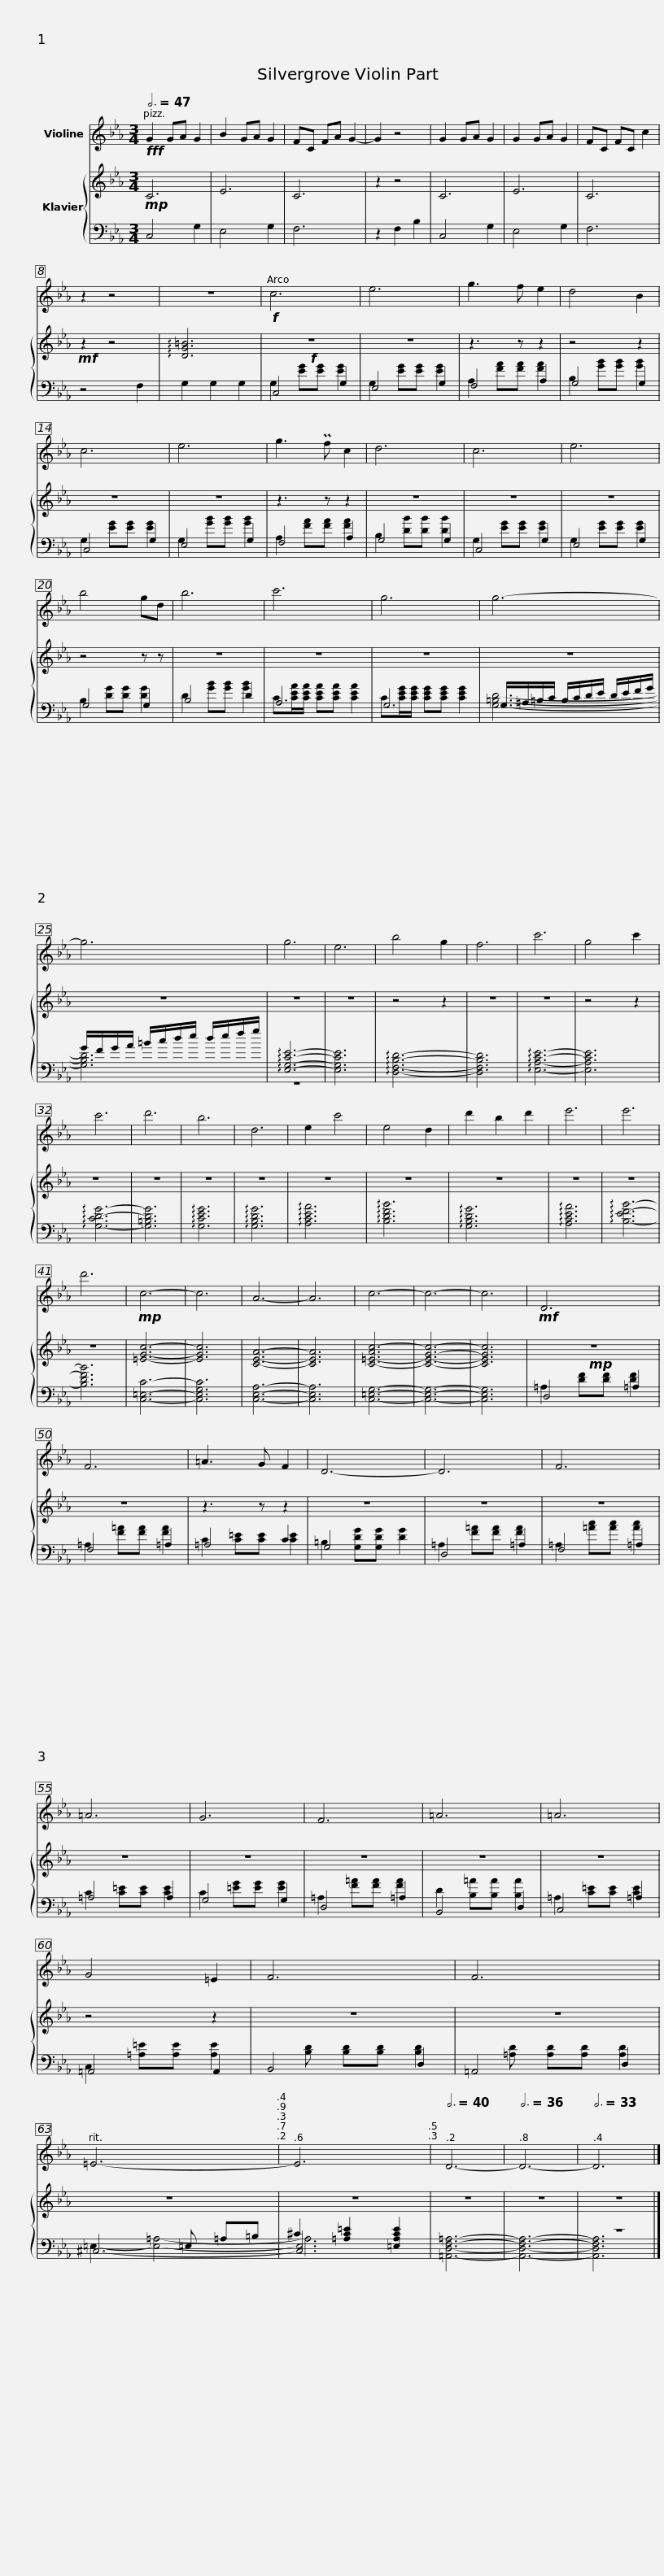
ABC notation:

X:1
%%score 1 { ( 2 3 ) | ( 4 5 6 ) }
L:1/8
Q:3/4=47
M:3/4
I:linebreak $
K:Eb
V:1 treble
V:2 treble
V:3 treble
V:4 bass
V:5 bass
V:6 bass
V:1
!fff! G2 GA G2 | B2 GA G2 | FC FA G2- | G2 z4 | G2 GA G2 | %5
 G2 GA G2 | FC FC c2 | z2 z4 | z6 |$!f! c6 | %10
 e6 | g3 f e2 | d4 B2 | c6 | e6 |$ %15
 g3 Pf c2 | d6 | c6 | e6 | b4 gd | %20
 b6 |$ c'6 | g6 | g6- |$ g6 | %25
 g6 | e6 | b4 g2 | f6 | c'6 | %30
 g4 c'2 | c'6 | d'6 |$ b6 | d6 | %35
 e2 c'4 | e4 d2 | d'2 b2 d'2 | e'6 | e'6 | %40
 d'6 |!mp! c6- | c6 | A6- | A6 | %45
 c6- | c6- |$ c6 |!mf! D6 | F6 | %50
 =A3 G F2 | D6- | D6 |$ F6 | =A6 | %55
 G6 | F6 | =A6 |$ =A6 | G4 =E2 | %60
 F6 | F6 |[Q:3/4=47] =E6-[Q:3/4=46][Q:3/4=45][Q:3/4=45][Q:3/4=44][Q:3/4=44] |$[Q:3/4=43] E6[Q:3/4=42][Q:3/4=41] |[Q:3/4=40] D6- | %65
[Q:3/4=36] D6- |[Q:3/4=33] D6 |] %67
V:2
!mp! x2 x x x2 | x2 x x x2 | x x x x x2 | z2 z4 | x2 x x x2 | %5
 x2 x x x2 | x x x x x2 |!mf! z2 z4 | !arpeggio![DG=B]6 |$!f! z6 | %10
 z6 | z3 z z2 | z4 z2 | z6 | z6 |$ %15
 z3 z z2 | z6 | z6 | z6 | z4 z z | %20
 z6 |$ z6 | z6 | z6 |$ z6 | %25
 z6 | z6 | z4 z2 | z6 | z6 | %30
 z4 z2 | z6 | z6 |$ z6 | z6 | %35
 z6 | z6 | z6 | z6 | z6 | %40
 z6 | [=EGc]6- | [EGc]6 | [CEA]6- | [CEA]6 | %45
 [C-=E-Ac-]6 | [CEGc]6- |$ [CEGc]6 |!mp! z6 | z6 | %50
 z3 z z2 | z6 | z6 |$ z6 | z6 | %55
 z6 | z6 | z6 |$ z6 | z4 z2 | %60
 z6 | z6 | z6 |$ z6 | z6 | %65
 z6 | z6 |] %67
V:3
 C6 | E6 | C6 | x6 | C6 | %5
 E6 | C6 | x6 | x6 |$ x6 | %10
 x6 | x6 | x6 | x6 | x6 |$ %15
 x6 | x6 | x6 | x6 | x6 | %20
 x6 |$ x6 | x6 | x6 |$ x6 | %25
 x6 | x6 | x6 | x6 | x6 | %30
 x6 | x6 | x6 |$ x6 | x6 | %35
 x6 | x6 | x6 | x6 | x6 | %40
 x6 | x6 | x6 | x6 | x6 | %45
 x6 | x6 |$ x6 | x6 | x6 | %50
 x6 | x6 | x6 |$ x6 | x6 | %55
 x6 | x6 | x6 |$ x6 | x6 | %60
 x6 | x6 | x6 |$ x6 | x6 | %65
 x6 | x6 |] %67
V:4
 C,4 G,2 | E,4 G,2 | F,6 | z2 F,2 B,2 | C,4 G,2 | %5
 E,4 G,2 | F,6 | z4 F,2 | G,2 G,2 G,2 |$ C,4 G,2 | %10
 E,4 G,2 | F,4 A,2 | G,4 G,2 | C,4 G,2 | E,4 G,2 |$ %15
 F,4 A,2 | G,4 G,2 | C,4 G,2 | E,4 G,2 | G,4 G,2 | %20
 B,4 D2 |$ A,6 | G,6 | G,/=A,/=B,/C/ B,/C/D/E/ D/E/F/G/ |$ G/F/G/A/ =B/c/d/e/ d/e/f/g/ | %25
 !arpeggio![E,G,CE]6- | [E,G,CE]6 | !arpeggio![D,F,B,D]6- | [D,F,B,D]6 | !arpeggio![E,A,CE]6- | %30
 [E,A,CE]6 | !arpeggio![G,-CD-G-]6 | [G,=B,DG]6 |$ !arpeggio![G,CEG]6 | !arpeggio![G,B,DG]6 | %35
 !arpeggio![A,CEA]6 | !arpeggio![B,DFB]6 | !arpeggio![G,B,DG]6 | !arpeggio![A,CEA]6 | !arpeggio![B,-EF-B-]6 | %40
 [B,DFB]6 | [C,=E,C]6- | [C,E,G,C]6 | [C,E,A,]6- | [C,E,A,]6 | %45
 [C,=E,G,]6- | [C,E,G,]6- |$ [C,E,G,]6 | D,4 =A,2 | F,4 =A,2 | %50
 =A,4 C2 | G,4 x2 | D,4 =A,2 |$ F,4 =A,2 | =A,4 A,2 | %55
 G,4 G,2 | D,4 =A,2 | B,,4 D,2 |$ C,4 =A,2 | =A,,4 A,,2 | %60
 B,,4 D,2 | =A,,4 D,2 | x x x =E, =A,=B, |$ ^C2 [=A,C=E]2 [=E,A,CE]2 | x6 | %65
 x6 | z6 |] %67
V:5
 x6 | x6 | x6 | x6 | x6 | %5
 x6 | x6 | x6 | x6 |$ G,2 [EG][EG] [EG]2 | %10
 G,2 [EG][EG] [EG]2 | A,2 [FA][FA] [FA]2 | B,2 [GB][GB] [GB]2 | G,2 [EG][EG] [EG]2 | G,2 [GB][GB] [GB]2 |$ %15
 A,2 [FA][FA] [FA]2 | B,2 [DB][DB] [DB]2 | G,2 [EG][EG] [EG]2 | G,2 [EG][EG] [EG]2 | B,2 [DG][DG] [DG]2 | %20
 D2 [GB][GB] [GB]2 |$ C[CEA]/[CEA]/ [CEA][CEA] [CEA]2 | C[CEG]/[CEG]/ [CEG][CEG] [CEG]2 | [G,=B,D]6- |$ [G,B,D]6 | %25
 z6 | x6 | x6 | x6 | x6 | %30
 x6 | x6 | x6 |$ x6 | x6 | %35
 x6 | x6 | x6 | x6 | x6 | %40
 x6 | x6 | x6 | x6 | x6 | %45
 x6 | x6 |$ x6 | =A,2 [DF][DF] [DF]2 | =A,2 [F=A][FA] [FA]2 | %50
 C2 [C=E][CE] [CE]2 | =B,2 [G,DG][G,DG] [DG]2 | =A,2 [F=A][FA] [FA]2 |$ =A,2 [=Ac][Ac] [Ac]2 | C2 [C=E][CE] [CE]2 | %55
 C2 [=EG][EG] [EG]2 | =A,2 [F=A][FA] [FA]2 | D2 [B,=A][B,A] [B,A]2 |$ =A,2 [C=E][CE] [CE]2 | C,2 [=A,=E][A,E] [A,E]2 | %60
 x [B,D] [B,D][B,D] [B,D]2 | x [=A,D] [A,D][A,D] [A,D]2 | ^C,6- |$ [C,E,]6 | [=A,,D,F,=A,]6- | %65
 [A,,D,F,A,]6- | [A,,D,F,A,]6 |] %67
V:6
 x6 | x6 | x6 | x6 | x6 | %5
 x6 | x6 | x6 | x6 |$ x6 | %10
 x6 | x6 | x6 | x6 | x6 |$ %15
 x6 | x6 | x6 | x6 | x6 | %20
 x6 |$ x6 | x6 | x6 |$ x6 | %25
 x6 | x6 | x6 | x6 | x6 | %30
 x6 | x6 | x6 |$ x6 | x6 | %35
 x6 | x6 | x6 | x6 | x6 | %40
 x6 | x6 | x6 | x6 | x6 | %45
 x6 | x6 |$ x6 | x6 | x6 | %50
 x6 | x6 | x6 |$ x6 | x6 | %55
 x6 | x6 | x6 |$ x6 | x6 | %60
 x6 | x6 | =E,2- [E,=A,]4- |$ A,6 | x6 | %65
 x6 | x6 |] %67
